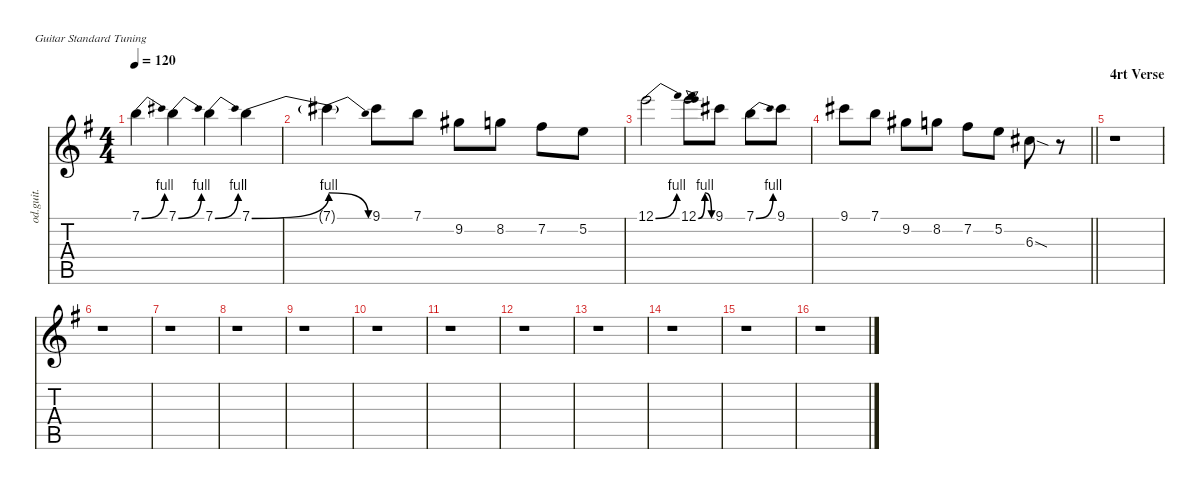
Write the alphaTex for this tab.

\defaultSystemsLayout 4
\hideDynamics
\bracketExtendMode nobrackets
\track ("Guitar 2 (Tony Iommi)" "od.guit.") {instrument overdrivenguitar}
\staff {score tabs}
\tuning (E4 B3 G3 D3 A2 E2)
\ts (4 4)
\tempo 120
\clef g2
\ks g
7.1{be (bend 0 0 30 4) acc forcenatural}.4{dy f} 7.1{be (bend 0 0 30 4) acc forcenatural}.4 7.1{be (bend 0 0 30 4) acc forcenatural}.4 7.1{be (bend 0 0 60 4) acc forcenatural}.4 |
7.1{be (release 0 4 60 0) t}.4 9.1{acc #}.8 7.1{acc forcenatural}.8 9.2{acc #}.8 8.2{acc forcenatural}.8 7.2{acc #}.8 5.2{acc forcenatural}.8 |
12.1{be (bend 0 0 30 4) acc forcenatural}.2 12.1{be (bendrelease 0 0 15 4 30 4 45 0) acc forcenatural}.8 9.1{acc #}.8 7.1{be (bend 0 0 30 4) acc forcenatural}.8 9.1{acc #}.8 |
\barLineRight lightlight
9.1{acc #}.8 7.1{acc forcenatural}.8 9.2{acc #}.8 8.2{acc forcenatural}.8 7.2{acc #}.8 5.2{acc forcenatural}.8 6.3{sod acc #}.8 r.8 |
\section ("" "4rt Verse")
r.1 |
r.1 |
r.1 |
r.1 |
r.1 |
r.1 |
r.1 |
r.1 |
r.1 |
r.1 |
r.1 |
r.1
